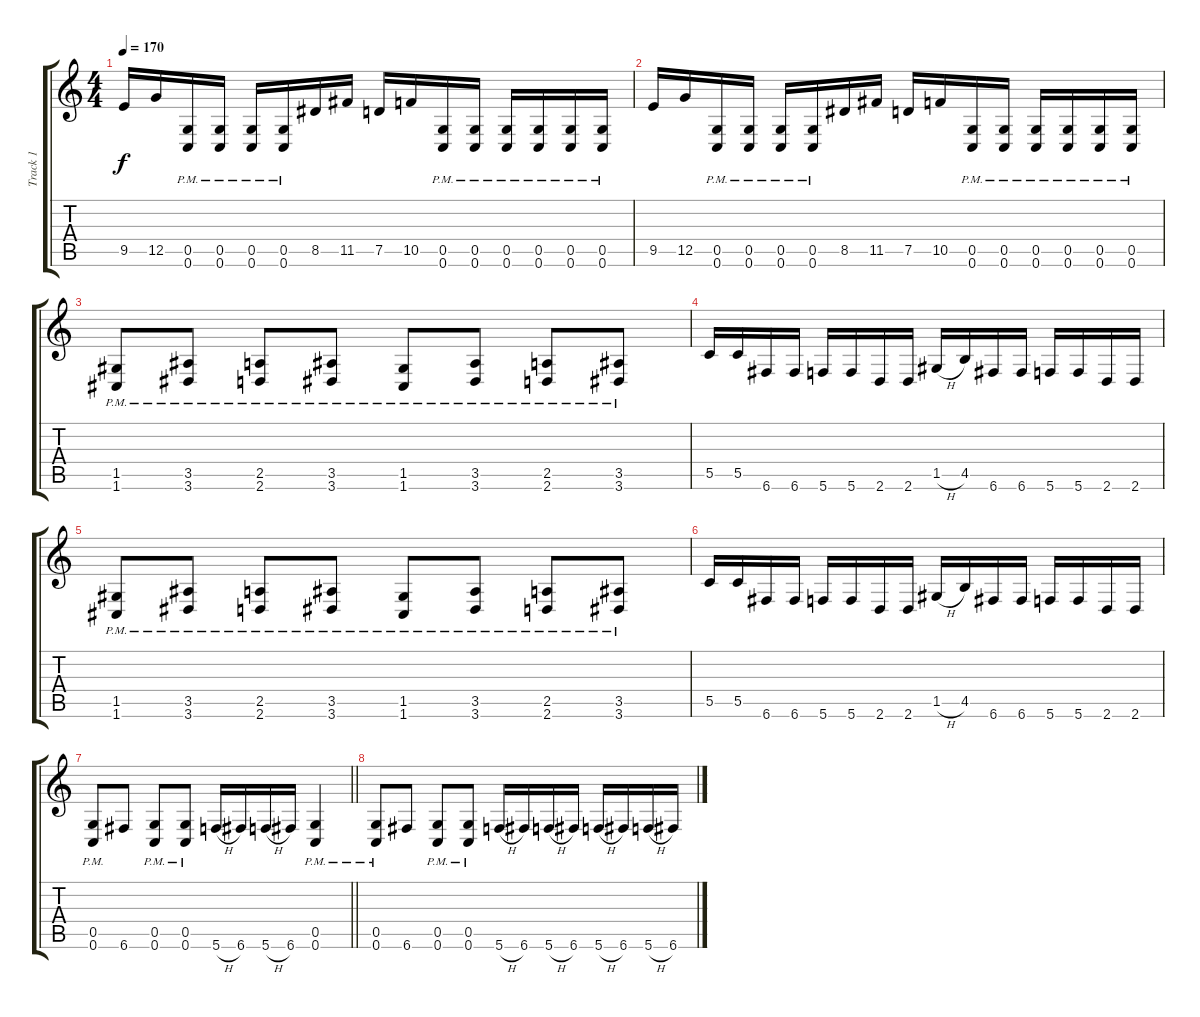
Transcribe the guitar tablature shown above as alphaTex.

\track ("Track 1" "Track 1") {instrument distortionguitar}
\staff {score tabs}
\tuning (D4 A3 F3 C3 G2 C2) {hide}
\ts (4 4)
\tempo 170
\clef g2
\ks c
9.5.16{dy f} 12.5.16 (0.5{pm} 0.6{pm}).16 (0.5{pm} 0.6{pm}).16 (0.5{pm} 0.6{pm}).16 (0.5{pm} 0.6{pm}).16 8.5.16 11.5.16 7.5.16 10.5.16 (0.5{pm} 0.6{pm}).16 (0.5{pm} 0.6{pm}).16 (0.5{pm} 0.6{pm}).16 (0.5{pm} 0.6{pm}).16 (0.5{pm} 0.6{pm}).16 (0.5{pm} 0.6{pm}).16 |
9.5.16 12.5.16 (0.5{pm} 0.6{pm}).16 (0.5{pm} 0.6{pm}).16 (0.5{pm} 0.6{pm}).16 (0.5{pm} 0.6{pm}).16 8.5.16 11.5.16 7.5.16 10.5.16 (0.5{pm} 0.6{pm}).16 (0.5{pm} 0.6{pm}).16 (0.5{pm} 0.6{pm}).16 (0.5{pm} 0.6{pm}).16 (0.5{pm} 0.6{pm}).16 (0.5{pm} 0.6{pm}).16 |
(1.5{pm} 1.6{pm}).8 (3.5{pm} 3.6{pm}).8 (2.5{pm} 2.6{pm}).8 (3.5{pm} 3.6{pm}).8 (1.5{pm} 1.6{pm}).8 (3.5{pm} 3.6{pm}).8 (2.5{pm} 2.6{pm}).8 (3.5{pm} 3.6{pm}).8 |
5.5.16 5.5.16 6.6.16 6.6.16 5.6.16 5.6.16 2.6.16 2.6.16 1.5{h}.16 4.5.16 6.6.16 6.6.16 5.6.16 5.6.16 2.6.16 2.6.16 |
(1.5{pm} 1.6{pm}).8 (3.5{pm} 3.6{pm}).8 (2.5{pm} 2.6{pm}).8 (3.5{pm} 3.6{pm}).8 (1.5{pm} 1.6{pm}).8 (3.5{pm} 3.6{pm}).8 (2.5{pm} 2.6{pm}).8 (3.5{pm} 3.6{pm}).8 |
5.5.16 5.5.16 6.6.16 6.6.16 5.6.16 5.6.16 2.6.16 2.6.16 1.5{h}.16 4.5.16 6.6.16 6.6.16 5.6.16 5.6.16 2.6.16 2.6.16 |
\barLineRight lightlight
(0.5{pm} 0.6{pm}).8 6.6.8 (0.5{pm} 0.6{pm}).8 (0.5{pm} 0.6{pm}).8 5.6{h}.16 6.6.16 5.6{h}.16 6.6.16 (0.5{pm} 0.6{pm}).4 |
(0.5{pm} 0.6{pm}).8 6.6.8 (0.5{pm} 0.6{pm}).8 (0.5{pm} 0.6{pm}).8 5.6{h}.16 6.6.16 5.6{h}.16 6.6.16 5.6{h}.16 6.6.16 5.6{h}.16 6.6.16
